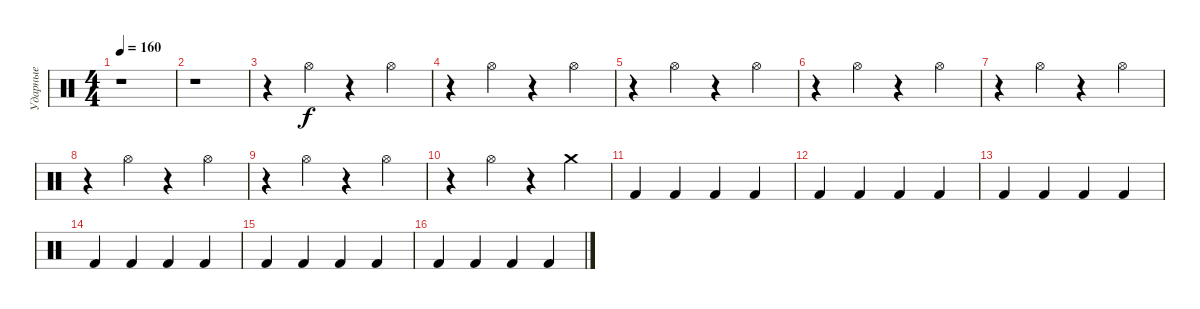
\track ("Ударные" "Ударные") {instrument percussion}
\staff {score}
\articulation defaults
\ts (4 4)
\tempo 160
\clef neutral
\ks c
r.1{dy f} |
r.1 |
r.4 "Hi-Hat (open)".4 r.4 "Hi-Hat (open)".4 |
r.4 "Hi-Hat (open)".4 r.4 "Hi-Hat (open)".4 |
r.4 "Hi-Hat (open)".4 r.4 "Hi-Hat (open)".4 |
r.4 "Hi-Hat (open)".4 r.4 "Hi-Hat (open)".4 |
r.4 "Hi-Hat (open)".4 r.4 "Hi-Hat (open)".4 |
r.4 "Hi-Hat (open)".4 r.4 "Hi-Hat (open)".4 |
r.4 "Hi-Hat (open)".4 r.4 "Hi-Hat (open)".4 |
r.4 "Hi-Hat (open)".4 r.4 "Crash medium (hit)".4 |
"Kick (hit) 2".4 "Kick (hit) 2".4 "Kick (hit) 2".4 "Kick (hit) 2".4 |
"Kick (hit) 2".4 "Kick (hit) 2".4 "Kick (hit) 2".4 "Kick (hit) 2".4 |
"Kick (hit) 2".4 "Kick (hit) 2".4 "Kick (hit) 2".4 "Kick (hit) 2".4 |
"Kick (hit) 2".4 "Kick (hit) 2".4 "Kick (hit) 2".4 "Kick (hit) 2".4 |
"Kick (hit) 2".4 "Kick (hit) 2".4 "Kick (hit) 2".4 "Kick (hit) 2".4 |
"Kick (hit) 2".4 "Kick (hit) 2".4 "Kick (hit) 2".4 "Kick (hit) 2".4
